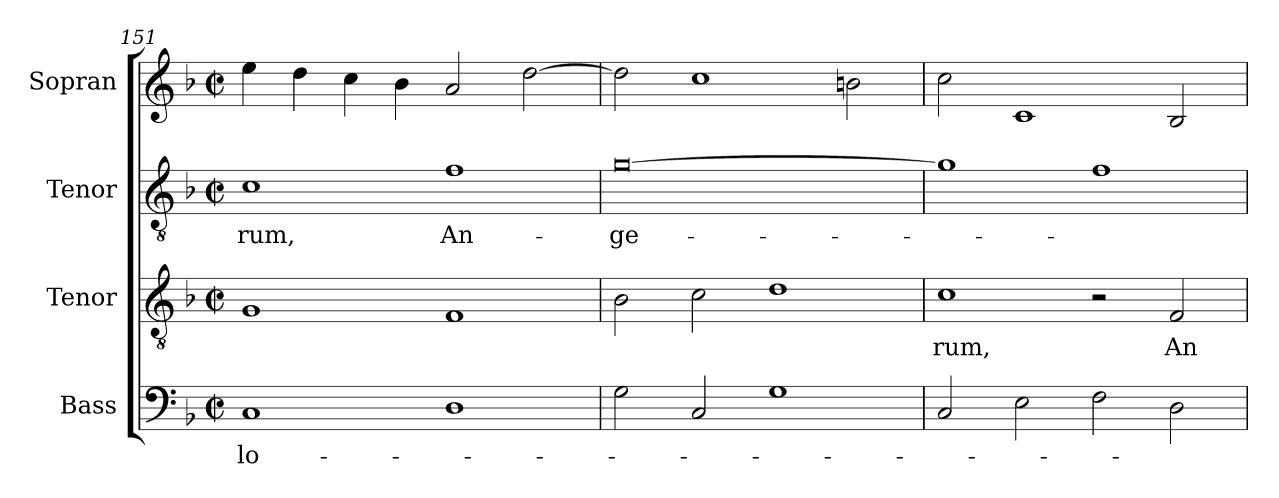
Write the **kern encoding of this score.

**kern	**text	**kern	**text	**kern	**text	**kern
*part4	*part4	*part3	*part3	*part2	*part2	*part1
*staff4	*staff4	*staff3	*staff3	*staff2	*staff2	*staff1
*I"Bass	*	*I"Tenor	*	*I"Tenor	*	*I"Sopran
*	*	*I'Tenor	*	*	*	*
*clefF4	*	*clefGv2	*	*clefGv2	*	*clefG2
*	*	*ITrd7c12	*	*ITrd7c12	*	*
*k[b-]	*	*k[b-]	*	*k[b-]	*	*k[b-]
*d:	*	*d:	*	*d:	*	*d:
*M2/2	*	*M2/2	*	*M2/2	*	*M2/2
*met(c|)	*	*met(c|)	*	*met(c|)	*	*met(c|)
=151	=151	=151	=151	=151	=151	=151
!	!LO:LY:b:color=#000000	!	!	!	!	!
!	!	!	!	!	!LO:LY:b:color=#000000	!
1Ci	-lo-	1GGi	.	1Ci	-rum,	4eei\
.	.	.	.	.	.	4ddi\
.	.	.	.	.	.	4cci\
.	.	.	.	.	.	4b-i\
!	!	!	!	!	!LO:LY:b:color=#000000	!
1Di	.	1FFi	.	1Fi	An-	2ai/
.	.	.	.	.	.	[>2ddi\
=152	=152	=152	=152	=152	=152	=152
!	!	!	!	!	!LO:LY:b:color=#000000	!
2Gi\	.	2BB-i\	.	[>0Gi	-ge-	2ddi\]
2Ci/	.	2Ci\	.	.	.	1cci
1Gi	.	1Di	.	.	.	.
.	.	.	.	.	.	2bni\
!!LO:LB:g=z
=153	=153	=153	=153	=153	=153	=153
!	!	!	!LO:LY:b:color=#000000	!	!	!
2Ci/	.	1Ci	-rum,	1Gi]	.	2cci\
2Ei\	.	.	.	.	.	1ci
2Fi\	.	2r	.	1Fi	.	.
!	!	!	!LO:LY:b:color=#000000	!	!	!
2Di\	.	2FFi/	An-	.	.	2B-i/
=	=	=	=	=	=	=
*-	*-	*-	*-	*-	*-	*-
